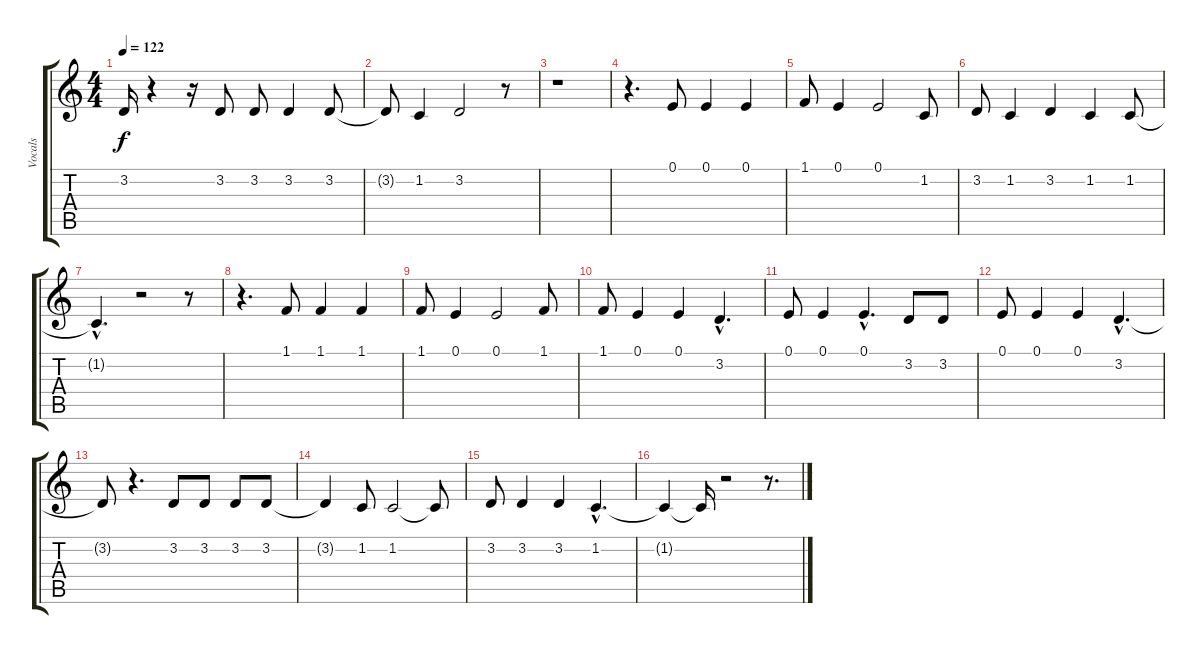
\track ("Vocals" "Vocals") {instrument synthvoice}
\staff {score tabs}
\tuning (E4 B3 G3 D3 A2 E2) {hide}
\ts (4 4)
\tempo 122
\clef g2
\ks c
3.2{t}.16{dy f} r.4 r.16 3.2.8 3.2.8 3.2.4 3.2.8 |
3.2{t}.8 1.2.4 3.2.2 r.8 |
r.1 |
r.4{d} 0.1.8 0.1.4 0.1.4 |
1.1.8 0.1.4 0.1.2 1.2.8 |
3.2.8 1.2.4 3.2.4 1.2.4 1.2.8 |
1.2{hac t}.4{d} r.2 r.8 |
r.4{d} 1.1.8 1.1.4 1.1.4 |
1.1.8 0.1.4 0.1.2 1.1.8 |
1.1.8 0.1.4 0.1.4 3.2{hac}.4{d} |
0.1.8 0.1.4 0.1{hac}.4{d} 3.2.8 3.2.8 |
0.1.8 0.1.4 0.1.4 3.2{hac}.4{d} |
3.2{t}.8 r.4{d} 3.2.8 3.2.8 3.2.8 3.2.8 |
3.2{t}.4 1.2.8 1.2.2 1.2{t}.8 |
3.2.8 3.2.4 3.2.4 1.2{hac}.4{d} |
1.2{t}.4 1.2{t}.16 r.2 r.8{d}
